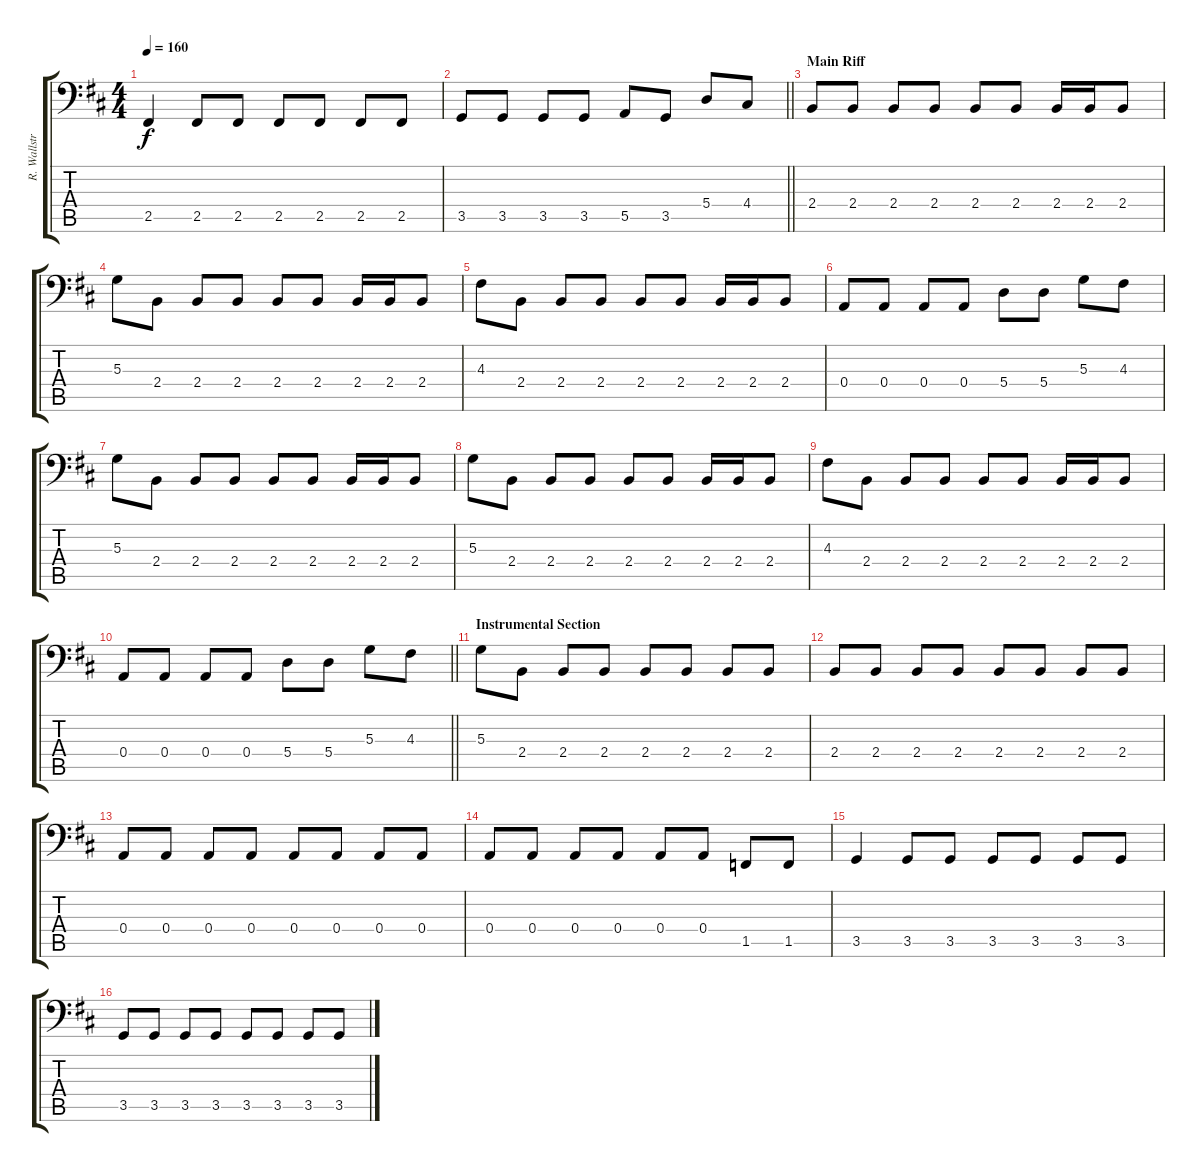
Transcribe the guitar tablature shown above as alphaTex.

\track ("R. Wallström (Bass)" "R. Wallstr") {instrument electricbassfinger}
\staff {score tabs}
\tuning (C3 G2 D2 A1 E1 B0) {hide}
\ts (4 4)
\tempo 160
\clef f4
\ks bminor
2.5.4{dy f} 2.5.8 2.5.8 2.5.8 2.5.8 2.5.8 2.5.8 |
\barLineRight lightlight
3.5.8 3.5.8 3.5.8 3.5.8 5.5.8 3.5.8 5.4.8 4.4.8 |
\section ("" "Main Riff")
2.4.8 2.4.8 2.4.8 2.4.8 2.4.8 2.4.8 2.4.16 2.4.16 2.4.8 |
5.3.8 2.4.8 2.4.8 2.4.8 2.4.8 2.4.8 2.4.16 2.4.16 2.4.8 |
4.3.8 2.4.8 2.4.8 2.4.8 2.4.8 2.4.8 2.4.16 2.4.16 2.4.8 |
0.4.8 0.4.8 0.4.8 0.4.8 5.4.8 5.4.8 5.3.8 4.3.8 |
5.3.8 2.4.8 2.4.8 2.4.8 2.4.8 2.4.8 2.4.16 2.4.16 2.4.8 |
5.3.8 2.4.8 2.4.8 2.4.8 2.4.8 2.4.8 2.4.16 2.4.16 2.4.8 |
4.3.8 2.4.8 2.4.8 2.4.8 2.4.8 2.4.8 2.4.16 2.4.16 2.4.8 |
\barLineRight lightlight
0.4.8 0.4.8 0.4.8 0.4.8 5.4.8 5.4.8 5.3.8 4.3.8 |
\section ("" "Instrumental Section")
5.3.8 2.4.8 2.4.8 2.4.8 2.4.8 2.4.8 2.4.8 2.4.8 |
2.4.8 2.4.8 2.4.8 2.4.8 2.4.8 2.4.8 2.4.8 2.4.8 |
0.4.8 0.4.8 0.4.8 0.4.8 0.4.8 0.4.8 0.4.8 0.4.8 |
0.4.8 0.4.8 0.4.8 0.4.8 0.4.8 0.4.8 1.5.8 1.5.8 |
3.5.4 3.5.8 3.5.8 3.5.8 3.5.8 3.5.8 3.5.8 |
3.5.8 3.5.8 3.5.8 3.5.8 3.5.8 3.5.8 3.5.8 3.5.8
